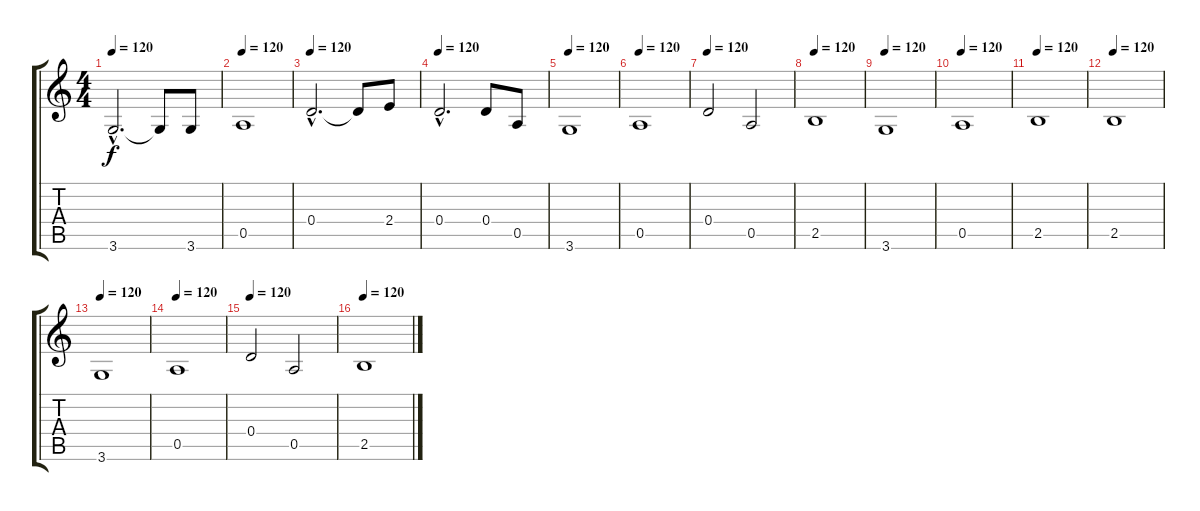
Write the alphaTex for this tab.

\track "" {instrument electricguitarmuted}
\staff {score tabs}
\tuning (E4 B3 G3 D3 A2 E2) {hide}
\ts (4 4)
\tempo 120
\clef g2
\ks c
3.6{hac}.2{d dy f} 3.6{t}.8 3.6.8 |
\tempo 120
0.5.1 |
\tempo 120
0.4{hac}.2{d} 0.4{t}.8 2.4.8 |
\tempo 120
0.4{hac}.2{d} 0.4.8 0.5.8 |
\tempo 120
3.6.1 |
\tempo 120
0.5.1 |
\tempo 120
0.4.2 0.5.2 |
\tempo 120
2.5.1 |
\tempo 120
3.6.1 |
\tempo 120
0.5.1 |
\tempo 120
2.5.1 |
\tempo 120
2.5.1 |
\tempo 120
3.6.1 |
\tempo 120
0.5.1 |
\tempo 120
0.4.2 0.5.2 |
\tempo 120
2.5.1
